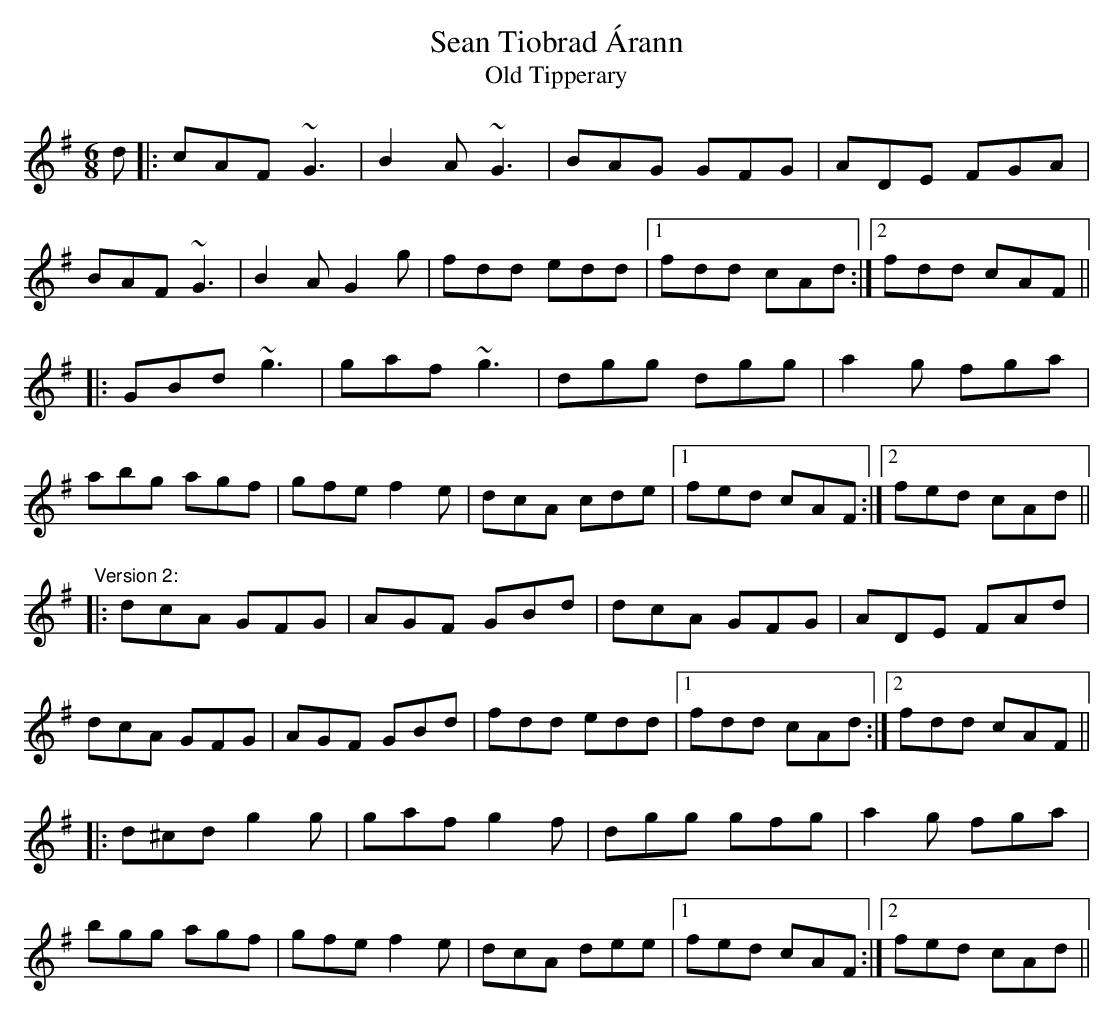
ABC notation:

X:1
T:Sean Tiobrad Árann
T:Old Tipperary
M:6/8
L:1/8
K:G
d|:cAF ~G3|B2A ~G3|BAG GFG|ADE FGA|!
BAF ~G3|B2A G2g|fdd edd|1 fdd cAd:|2 fdd cAF||!
|:GBd ~g3|gaf ~g3|dgg dgg|a2g fga|!
abg agf|gfe f2e|dcA cde|1 fed cAF:|2 fed cAd||!
"Version 2:"
|:dcA GFG|AGF GBd|dcA GFG|ADE FAd|!
dcA GFG|AGF GBd|fdd edd|1 fdd cAd:|2 fdd cAF||!
|:d^cd g2g|gaf g2f|dgg gfg|a2g fga|!
bgg agf|gfe f2e|dcA dee|1 fed cAF:|2 fed cAd||!
